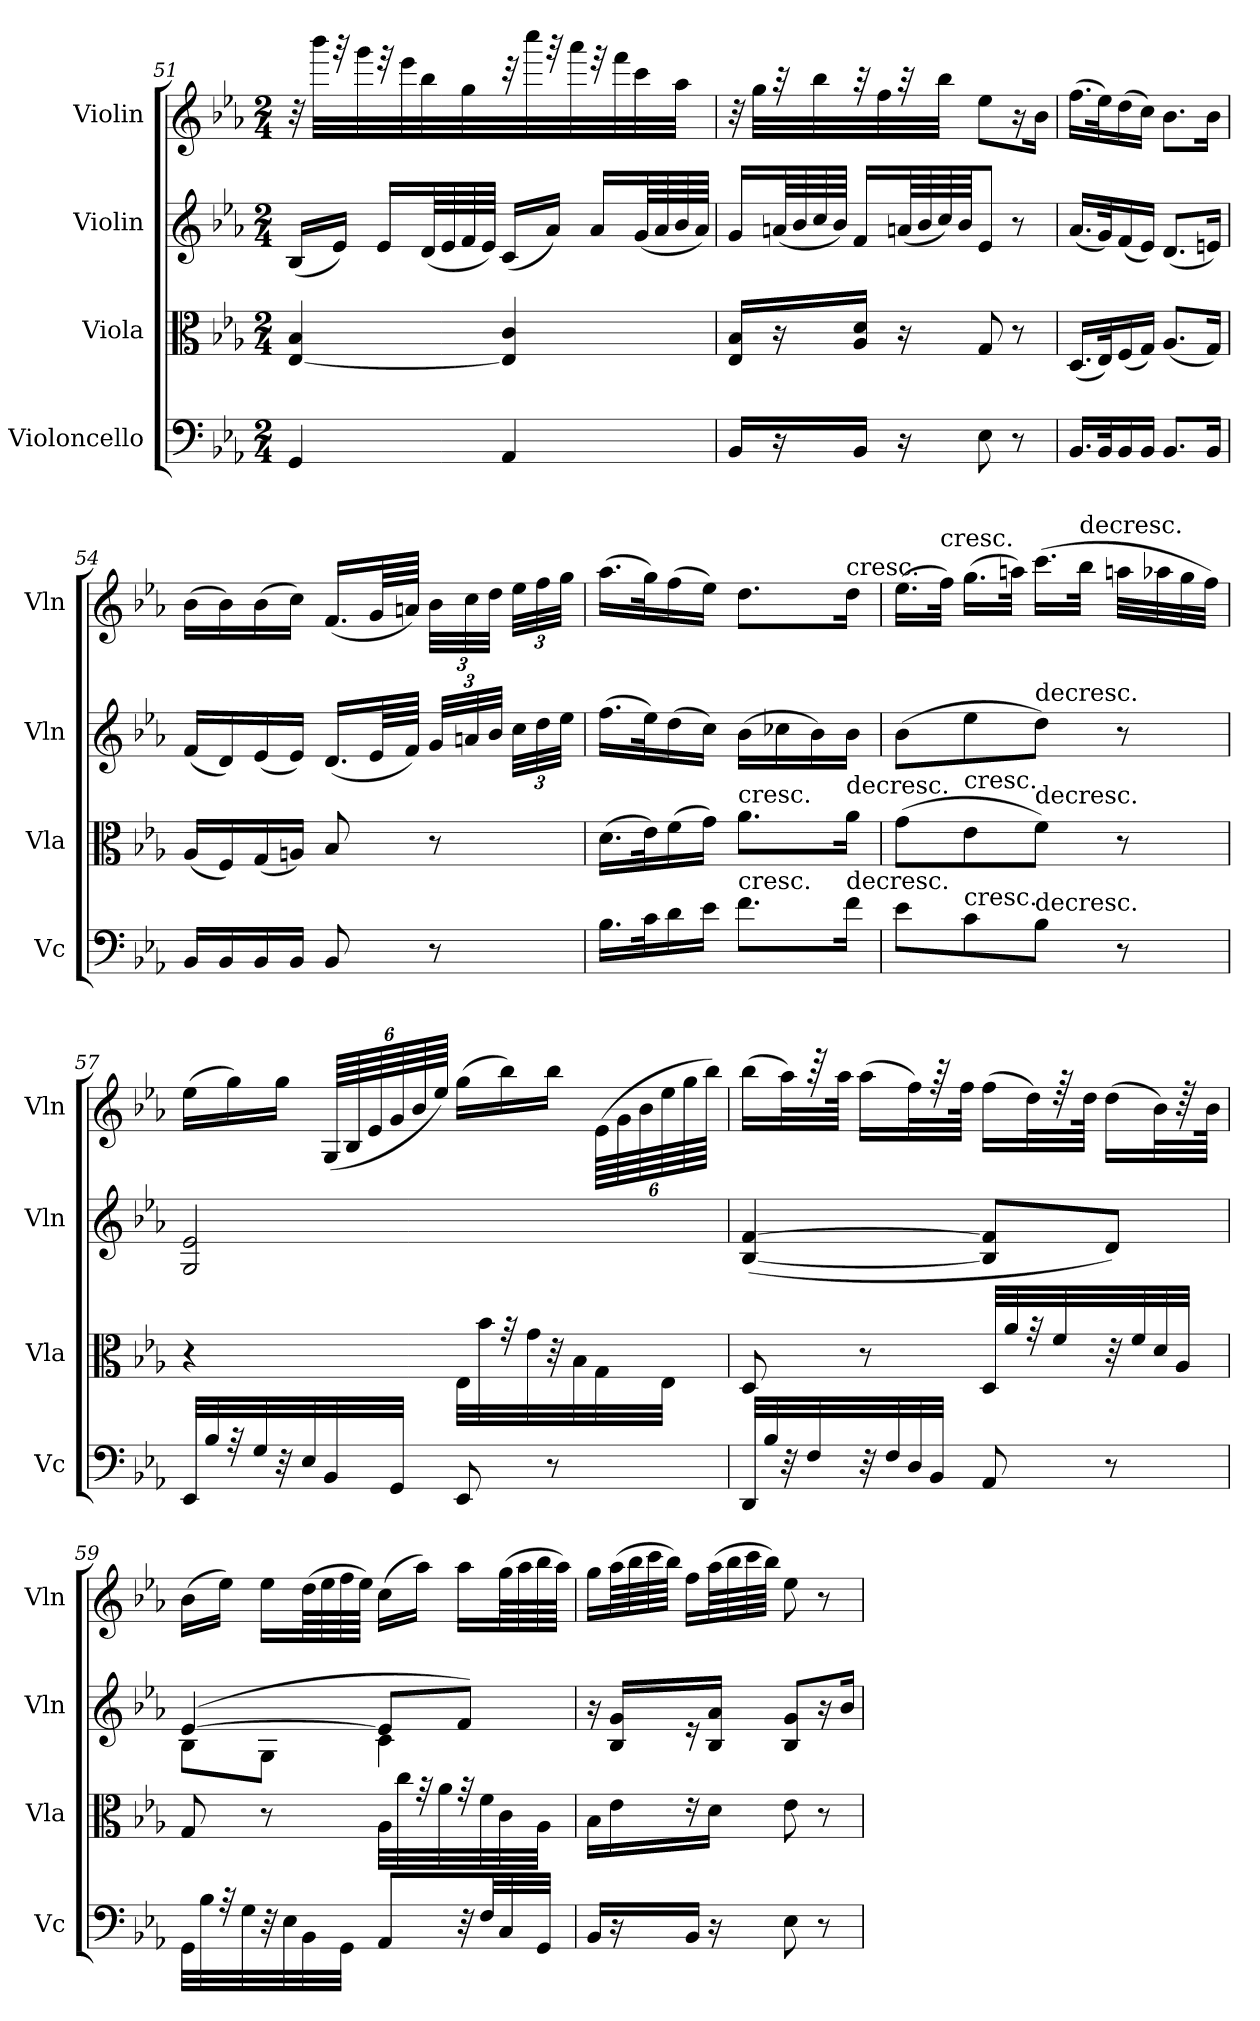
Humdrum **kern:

**kern	**kern	**kern	**kern
*part4	*part3	*part2	*part1
*staff4	*staff3	*staff2	*staff1
*I"Violoncello	*I"Viola	*I"Violin	*I"Violin
*I'Vc	*I'Vla	*I'Vln	*I'Vln
*clefF4	*clefC3	*clefG2	*clefG2
*k[b-e-a-]	*k[b-e-a-]	*k[b-e-a-]	*k[b-e-a-]
*M2/4	*M2/4	*M2/4	*M2/4
=51	=51	=51	=51
4GG/	[4E-/ 4B-/	(16B-/LL	32r
.	.	.	32bbb-\LLL
.	.	16e-/JJ)	32r
.	.	.	32ggg\
.	.	16e-/LL	32r
.	.	.	32eee-\
.	.	(64d/LL	32bb-\
.	.	64e-/	.
.	.	64f/	32gg\
.	.	64e-/JJJJ)	.
4AA-/	4E-]/ 4c/	(16c/LL	32r
.	.	.	32cccc\
.	.	16a-/JJ)	32r
.	.	.	32aaa-\
.	.	16a-/LL	32r
.	.	.	32fff\
.	.	(64g/LL	32ccc\
.	.	64a-/	.
.	.	64b-/	32aa-\JJJ
.	.	64a-/JJJJ)	.
=52	=52	=52	=52
16BB-/LL	16E-/ 16B-/LL	16g/LL	32r
.	.	.	32gg\LLL
16r	16r	(64an/LL	32r
.	.	64b-/	.
.	.	64cc/	32bb-\
.	.	64b-/JJJJ)	.
16BB-/JJ	16A-/ 16d/JJ	16f/LL	32r
.	.	.	32ff\
16r	16r	(64an/LL	32r
.	.	64b-/	.
.	.	64cc/)	32bb-\JJJ
.	.	64b-/JJJ	.
8E-\	8G/	8e-/J	8ee-\L
8r	8r	8r	16r
.	.	.	16b-\Jk
=53	=53	=53	=53
16.BB-/LL	(16.D/LL	(16.a-/LL	(16.ff\LL
32BB-/K	32E-/K)	32g/K)	32ee-\K)
16BB-/	(16F/	(16f/	(16dd\
16BB-/JJ	16G/JJ)	16e-/JJ)	16cc\JJ)
8.BB-/L	(8.A-/L	(8.d/L	8.b-\L
16BB-/Jk	16G/Jk)	16en/Jk)	16b-\Jk
=54	=54	=54	=54
16BB-/LL	(16A-/LL	(16f/LL	(16b-\LL
16BB-/	16F/)	16d/)	16b-\)
16BB-/	(16G/	(16e-/	(16b-\
16BB-/JJ	16An/JJ)	16e-/JJ)	16cc\JJ)
8BB-/	8B-/	(16.d/LL	(16.f/LL
.	.	64e-/LL	64g/LL
.	.	64f/JJJJ)	64an/JJJJ)
8r	8r	48g/LLL	48b-\LLL
.	.	48an/	48cc\
.	.	48b-/JJJ	48dd\JJJ
.	.	48cc\LLL	48ee-\LLL
.	.	48dd\	48ff\
.	.	48ee-\JJJ	48gg\JJJ
=55	=55	=55	=55
16.B-\LL	(16.d\LL	(16.ff\LL	(16.aa-\LL
32c\K	32e-\K)	32ee-\K)	32gg\K)
16d\	(16f\	(16dd\	(16ff\
16e-\JJ	16g\JJ)	16cc\JJ)	16ee-\JJ)
!	!LO:TX:t=cresc.	!	!
!LO:TX:t=cresc.	!	!	!
8.f\L	8.a-\L	(16b-\LL	8.dd\L
.	.	16cc-X\	.
.	.	16b-\)	.
!	!	!	!LO:TX:t=cresc.
!	!LO:TX:t=decresc.	!	!
!LO:TX:t=decresc.	!	!	!
16f\Jk	16a-\Jk	16b-\JJ	16dd\Jk
=56	=56	=56	=56
8e-\L	(8g\L	(8b-\L	(16.ee-\LL
!	!	!	!LO:TX:t=cresc.
.	.	.	32ff\JJk)
!	!LO:TX:t=cresc.	!	!
!LO:TX:t=cresc.	!	!	!
8c\	8e-\	8ee-\	(16.gg\LL
.	.	.	32aan\JJk)
!	!	!LO:TX:t=decresc.	!
!	!LO:TX:t=decresc.	!	!
!LO:TX:t=decresc.	!	!	!
8B-\J	8f\J)	8dd\J)	(16.ccc\LL
!	!	!	!LO:TX:t=decresc.
.	.	.	32bb-\JJk
8r	8r	8r	32aan\LLL
.	.	.	32aa-X\
.	.	.	32gg\
.	.	.	32ff\JJJ)
=57	=57	=57	=57
32EE-/LLL	4r	2G/ 2e-/	(16ee-\LL
32B-/	.	.	.
32r	.	.	16gg\)
32G/	.	.	.
32r	.	.	16gg\JJ
32E-/	.	.	.
32BB-/	.	.	(96G/LLLL
.	.	.	96B-/
.	.	.	96e-/
32GG/JJJ	.	.	96g/
.	.	.	96b-/
.	.	.	96ee-/JJJJ)
8EE-/	32E-\LLL	.	(16gg\LL
.	32b-\	.	.
.	32r	.	16bb-\)
.	32g\	.	.
8r	32r	.	16bb-\JJ
.	32B-\	.	.
.	32G\	.	(96e-\LLLL
.	.	.	96g\
.	.	.	96b-\
.	32E-\JJJ	.	96ee-\
.	.	.	96gg\
.	.	.	96bb-\JJJJ)
=58	=58	=58	=58
32DD/LLL	8D/	([4B-/ [4f/	(16bb-\LL
32B-/	.	.	.
32r	.	.	32aa-\L)
32F/	.	.	64r
.	.	.	64aa-\JJJk
32r	8r	.	(16aa-\LL
32F/	.	.	.
32D/	.	.	32ff\L)
32BB-/JJJ	.	.	64r
.	.	.	64ff\JJJk
8AA-/	32D/LLL	8B-]/ 8f]/L	(16ff\LL
.	32a-/	.	.
.	32r	.	32dd\L)
.	32f/	.	64r
.	.	.	64dd\JJJk
8r	32r	8d/J)	(16dd\LL
.	32f/	.	.
.	32d/	.	32b-\L)
.	32A-/JJJ	.	64r
.	.	.	64b-\JJJk
=59	=59	=59	=59
*	*	*^	*
32GG\LLL	8G/	([4e-/	8B-\L	(16b-\LL
32B-\	.	.	.	.
32r	.	.	.	16ee-\JJ)
32G\	.	.	.	.
32r	8r	.	8G\J	16ee-\LL
32E-\	.	.	.	.
32BB-\	.	.	.	(64dd\LL
.	.	.	.	64ee-\
32GG\JJJ	.	.	.	64ff\
.	.	.	.	64ee-\JJJJ)
8AA-/L	32A-\LLL	8e-/L]	4c\	(16cc\LL
.	32cc\	.	.	.
.	32r	.	.	16aa-\JJ)
.	32a-\	.	.	.
32r	32r	8f/J)	.	16aa-\LL
32F/LL	32f\	.	.	.
32C/	32c\	.	.	(64gg\LL
.	.	.	.	64aa-\
32GG/JJJ	32A-\JJJ	.	.	64bb-\
.	.	.	.	64aa-\JJJJ)
*	*	*v	*v	*
=60	=60	=60	=60
16BB-/LL	16B-\LL	16r	16gg\LL
16r	16e-\	16B-/ 16g/LL	(64aa-\LL
.	.	.	64bb-\
.	.	.	64ccc\
.	.	.	64bb-\JJJJ)
16BB-/JJ	16r	16r	16ff\LL
16r	16d\JJ	16B-/ 16a-/JJ	(64aa-\LL
.	.	.	64bb-\
.	.	.	64ccc\
.	.	.	64bb-\JJJJ)
8E-\	8e-\	8B-/ 8g/L	8ee-\
8r	8r	16r	8r
.	.	16b-/Jk	.
=	=	=	=
*-	*-	*-	*-
